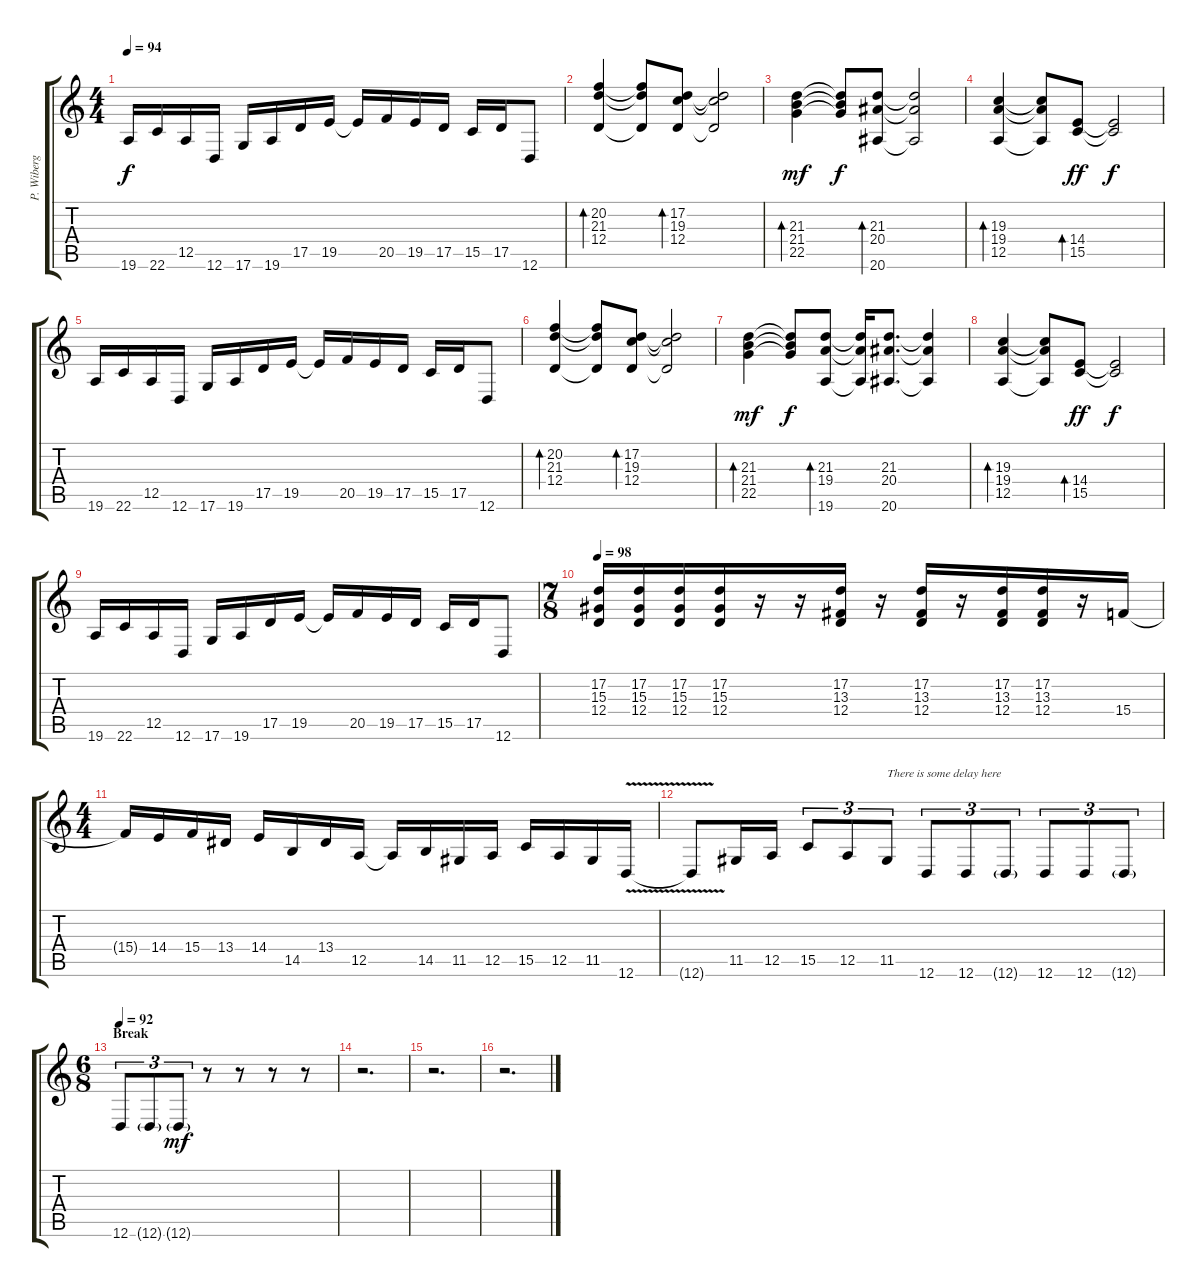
\track ("P. Wiberg (Keyboards II)" "P. Wiberg ") {instrument rockorgan}
\staff {score tabs}
\tuning (E4 A3 F3 D3 A2 D2) {hide}
\ts (4 4)
\tempo 94
\clef g2
\ks c
19.6.16{dy f} 22.6.16 12.5.16 12.6.16 17.6.16 19.6.16 17.5.16 19.5.16 19.5{t}.16 20.5.16 19.5.16 17.5.16 15.5.16 17.5.16 12.6.8 |
(20.2 21.3 12.4).4{bd 30} (20.2{t} 21.3{t} 12.4{t}).8 (17.2 19.3 12.4).8{bd 30} (17.2{t} 19.3{t} 12.4{t}).2 |
(21.3 21.4 22.5).4{bd 30 dy mf} (21.3{t} 21.4{t} 22.5{t}).8{dy f} (21.3 20.4 20.6).8{bd 30} (21.3{t} 20.4{t} 20.6{t}).2 |
(19.3 19.4 12.5).4{bd 30} (19.3{t} 19.4{t} 12.5{t}).8 (14.4 15.5).8{bd 30 dy ff} (14.4{t} 15.5{t}).2{dy f} |
19.6.16 22.6.16 12.5.16 12.6.16 17.6.16 19.6.16 17.5.16 19.5.16 19.5{t}.16 20.5.16 19.5.16 17.5.16 15.5.16 17.5.16 12.6.8 |
(20.2 21.3 12.4).4{bd 30} (20.2{t} 21.3{t} 12.4{t}).8 (17.2 19.3 12.4).8{bd 30} (17.2{t} 19.3{t} 12.4{t}).2 |
(21.3 21.4 22.5).4{bd 30 dy mf} (21.3{t} 21.4{t} 22.5{t}).8{dy f} (21.3 19.4 19.6).8{bd 30} (21.3{t} 19.4{t} 19.6{t}).16 (21.3 20.4 20.6).8{d} (21.3{t} 20.4{t} 20.6{t}).4 |
(19.3 19.4 12.5).4{bd 30} (19.3{t} 19.4{t} 12.5{t}).8 (14.4 15.5).8{bd 30 dy ff} (14.4{t} 15.5{t}).2{dy f} |
19.6.16 22.6.16 12.5.16 12.6.16 17.6.16 19.6.16 17.5.16 19.5.16 19.5{t}.16 20.5.16 19.5.16 17.5.16 15.5.16 17.5.16 12.6.8 |
\ts (7 8)
\tempo 98
(17.2 15.3 12.4).16 (17.2 15.3 12.4).16 (17.2 15.3 12.4).16 (17.2 15.3 12.4).16 r.16 r.16 (17.2 13.3 12.4).16 r.16 (17.2 13.3 12.4).16 r.16 (17.2 13.3 12.4).16 (17.2 13.3 12.4).16 r.16 15.4.16 |
\ts (4 4)
15.4{t}.16 14.4.16 15.4.16 13.4.16 14.4.16 14.5.16 13.4.16 12.5.16 12.5{t}.16 14.5.16 11.5.16 12.5.16 15.5.16 12.5.16 11.5.16 12.6{v}.16 |
12.6{t}.8 11.5.16 12.5.16 15.5.8{tu (3 2)} 12.5.8{tu (3 2)} 11.5.8{tu (3 2) txt "There is some delay here"} 12.6.8{tu (3 2)} 12.6.8{tu (3 2)} 12.6{g}.8{tu (3 2)} 12.6.8{tu (3 2)} 12.6.8{tu (3 2)} 12.6{g}.8{tu (3 2)} |
\ts (6 8)
\section ("" "Break")
\tempo 92
12.6.8{tu (3 2)} 12.6{g}.8{tu (3 2)} 12.6{g}.8{tu (3 2) dy mf} r.8 r.8 r.8 r.8 |
r.2{d} |
r.2{d} |
r.2{d}
